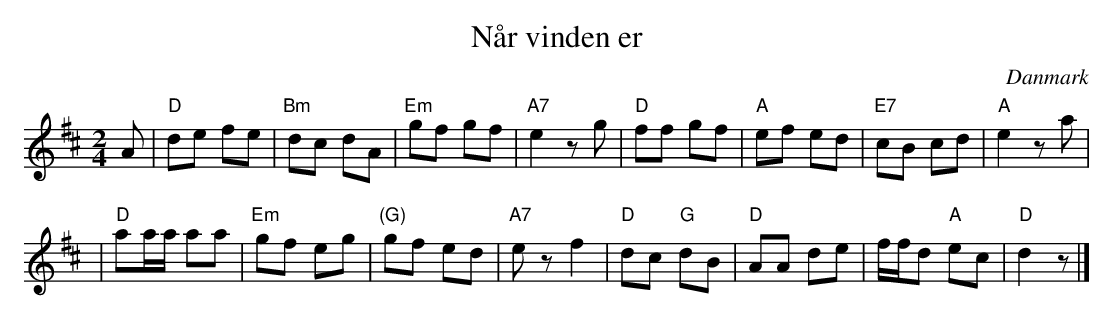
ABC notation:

X:1
T: N\aar vinden er
O: Danmark
M: 2/4
L: 1/8
K: D
A \
| "D"de fe | "Bm"dc dA | "Em"gf gf | "A7"e2 zg \
| "D"ff gf | "A"ef ed | "E7"cB cd | "A"e2 za |
| "D"aa/a/ aa | "Em"gf eg | "(G)"gf ed | "A7"ez f2 \
| "D"dc "G"dB | "D"AA de | f/f/d "A"ec | "D"d2 z |]
